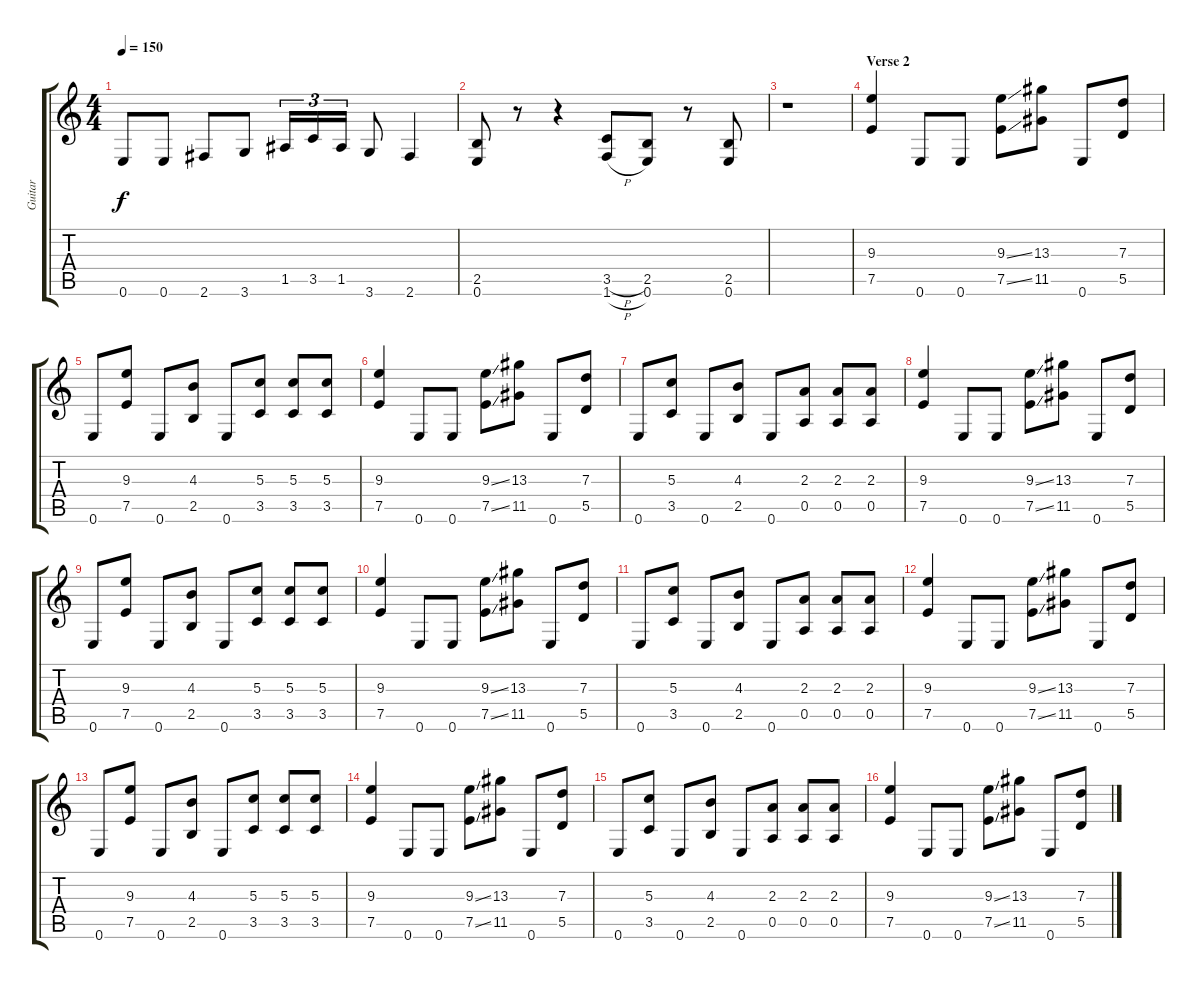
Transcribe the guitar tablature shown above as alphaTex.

\track ("Guitar" "Guitar") {instrument distortionguitar}
\staff {score tabs}
\tuning (E4 B3 G3 D3 A2 E2) {hide}
\ts (4 4)
\tempo 150
\clef g2
\ks c
0.6.8{dy f} 0.6.8 2.6.8 3.6.8 1.5.16{tu (3 2)} 3.5.16{tu (3 2)} 1.5.16{tu (3 2)} 3.6.8 2.6.4 |
(2.5 0.6).8 r.8 r.4 (3.5{h} 1.6{h}).8 (2.5 0.6).8 r.8 (2.5 0.6).8 |
r.1 |
\section ("" "Verse 2")
(9.3 7.5).4{instrument electricguitarmuted} 0.6.8 0.6.8 (9.3{ss} 7.5{ss}).8 (13.3 11.5).8 0.6.8 (7.3 5.5).8 |
0.6.8 (9.3 7.5).8 0.6.8 (4.3 2.5).8 0.6.8 (5.3 3.5).8 (5.3 3.5).8 (5.3 3.5).8 |
(9.3 7.5).4 0.6.8 0.6.8 (9.3{ss} 7.5{ss}).8 (13.3 11.5).8 0.6.8 (7.3 5.5).8 |
0.6.8 (5.3 3.5).8 0.6.8 (4.3 2.5).8 0.6.8 (2.3 0.5).8 (2.3 0.5).8 (2.3 0.5).8 |
(9.3 7.5).4 0.6.8 0.6.8 (9.3{ss} 7.5{ss}).8 (13.3 11.5).8 0.6.8 (7.3 5.5).8 |
0.6.8 (9.3 7.5).8 0.6.8 (4.3 2.5).8 0.6.8 (5.3 3.5).8 (5.3 3.5).8 (5.3 3.5).8 |
(9.3 7.5).4 0.6.8 0.6.8 (9.3{ss} 7.5{ss}).8 (13.3 11.5).8 0.6.8 (7.3 5.5).8 |
0.6.8 (5.3 3.5).8 0.6.8 (4.3 2.5).8 0.6.8 (2.3 0.5).8 (2.3 0.5).8 (2.3 0.5).8 |
(9.3 7.5).4 0.6.8 0.6.8 (9.3{ss} 7.5{ss}).8 (13.3 11.5).8 0.6.8 (7.3 5.5).8 |
0.6.8 (9.3 7.5).8 0.6.8 (4.3 2.5).8 0.6.8 (5.3 3.5).8 (5.3 3.5).8 (5.3 3.5).8 |
(9.3 7.5).4 0.6.8 0.6.8 (9.3{ss} 7.5{ss}).8 (13.3 11.5).8 0.6.8 (7.3 5.5).8 |
0.6.8 (5.3 3.5).8 0.6.8 (4.3 2.5).8 0.6.8 (2.3 0.5).8 (2.3 0.5).8 (2.3 0.5).8 |
(9.3 7.5).4 0.6.8 0.6.8 (9.3{ss} 7.5{ss}).8 (13.3 11.5).8 0.6.8 (7.3 5.5).8
